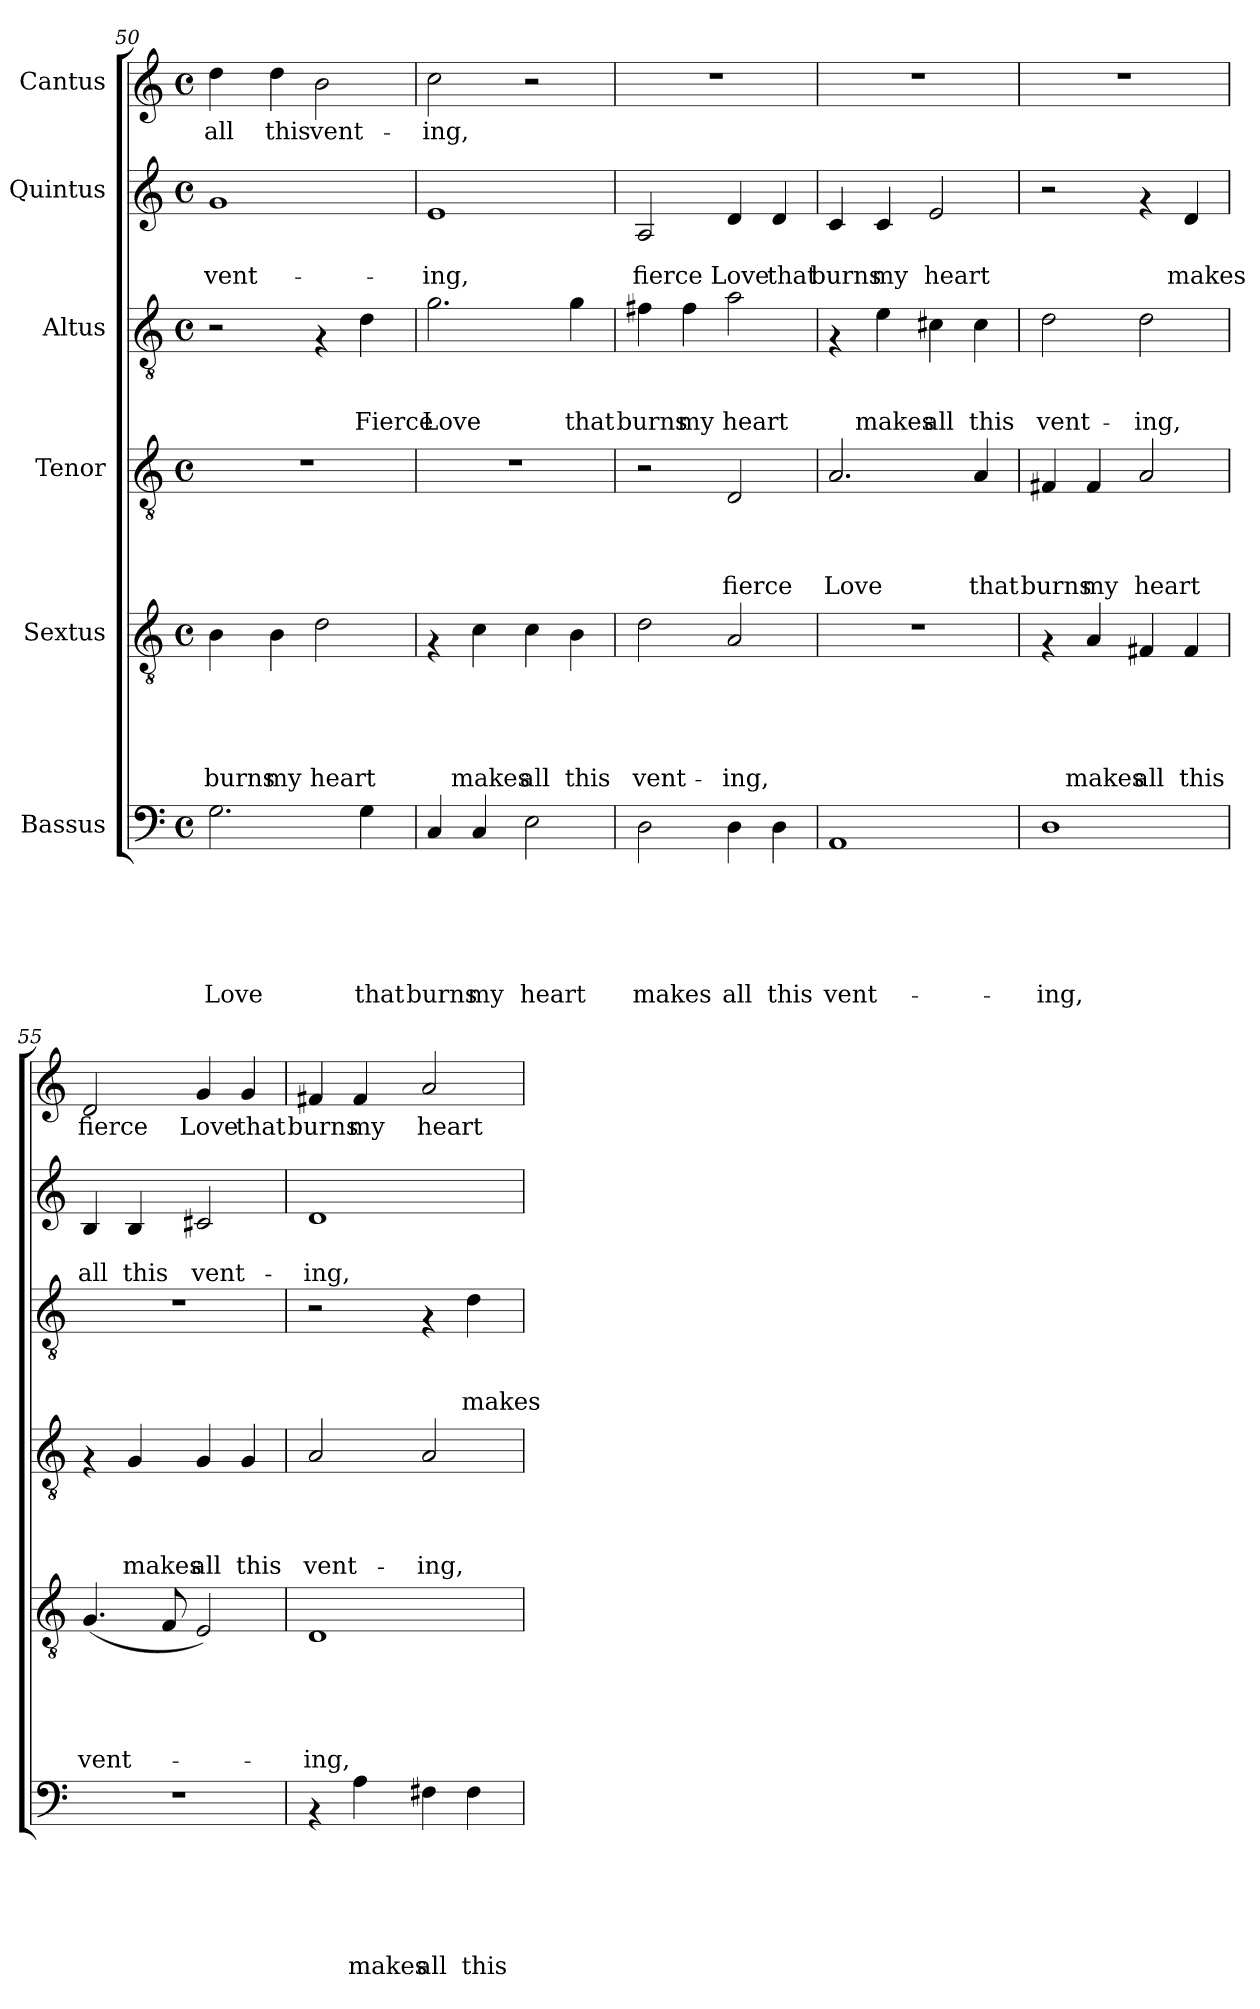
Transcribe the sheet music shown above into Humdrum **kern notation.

**kern	**text	**text	**text	**text	**text	**text	**kern	**text	**text	**text	**text	**text	**kern	**text	**text	**text	**text	**kern	**text	**text	**text	**kern	**text	**text	**kern	**text
*part6	*part6	*part6	*part6	*part6	*part6	*part6	*part5	*part5	*part5	*part5	*part5	*part5	*part4	*part4	*part4	*part4	*part4	*part3	*part3	*part3	*part3	*part2	*part2	*part2	*part1	*part1
*staff6	*staff6	*staff6	*staff6	*staff6	*staff6	*staff6	*staff5	*staff5	*staff5	*staff5	*staff5	*staff5	*staff4	*staff4	*staff4	*staff4	*staff4	*staff3	*staff3	*staff3	*staff3	*staff2	*staff2	*staff2	*staff1	*staff1
*I"Bassus	*	*	*	*	*	*	*I"Sextus	*	*	*	*	*	*I"Tenor	*	*	*	*	*I"Altus	*	*	*	*I"Quintus	*	*	*I"Cantus	*
*clefF4	*	*	*	*	*	*	*clefGv2	*	*	*	*	*	*clefGv2	*	*	*	*	*clefGv2	*	*	*	*clefG2	*	*	*clefG2	*
*k[]	*	*	*	*	*	*	*k[]	*	*	*	*	*	*k[]	*	*	*	*	*k[]	*	*	*	*k[]	*	*	*k[]	*
*C:	*	*	*	*	*	*	*C:	*	*	*	*	*	*C:	*	*	*	*	*C:	*	*	*	*C:	*	*	*C:	*
*M4/4	*	*	*	*	*	*	*M4/4	*	*	*	*	*	*M4/4	*	*	*	*	*M4/4	*	*	*	*M4/4	*	*	*M4/4	*
*met(c)	*	*	*	*	*	*	*met(c)	*	*	*	*	*	*met(c)	*	*	*	*	*met(c)	*	*	*	*met(c)	*	*	*met(c)	*
=50	=50	=50	=50	=50	=50	=50	=50	=50	=50	=50	=50	=50	=50	=50	=50	=50	=50	=50	=50	=50	=50	=50	=50	=50	=50	=50
!	!	!	!	!	!	!LO:LY:b	!	!	!	!	!	!LO:LY:b	!	!	!	!	!	!	!	!	!	!	!	!LO:LY:b	!	!LO:LY:b
2.G\	.	.	.	.	.	Love	4B\	.	.	.	.	burns	1r	.	.	.	.	2r	.	.	.	1g	.	vent-	4dd\	all
!	!	!	!	!	!	!	!	!	!	!	!	!LO:LY:b	!	!	!	!	!	!	!	!	!	!	!	!	!	!LO:LY:b
.	.	.	.	.	.	.	4B\	.	.	.	.	my	.	.	.	.	.	.	.	.	.	.	.	.	4dd\	this
!	!	!	!	!	!	!	!	!	!	!	!	!LO:LY:b	!	!	!	!	!	!	!	!	!	!	!	!	!	!LO:LY:b
.	.	.	.	.	.	.	2d\	.	.	.	.	heart	.	.	.	.	.	4rF	.	.	.	.	.	.	2b\	vent-
!	!	!	!	!	!	!LO:LY:b	!	!	!	!	!	!	!	!	!	!	!	!	!	!	!LO:LY:b	!	!	!	!	!
4G\	.	.	.	.	.	that	.	.	.	.	.	.	.	.	.	.	.	4d\	.	.	Fierce	.	.	.	.	.
=51	=51	=51	=51	=51	=51	=51	=51	=51	=51	=51	=51	=51	=51	=51	=51	=51	=51	=51	=51	=51	=51	=51	=51	=51	=51	=51
!	!	!	!	!	!	!LO:LY:b	!	!	!	!	!	!	!	!	!	!	!	!	!	!	!LO:LY:b	!	!	!LO:LY:b	!	!LO:LY:b
4C/	.	.	.	.	.	burns	4rF	.	.	.	.	.	1r	.	.	.	.	2.g\	.	.	Love	1e	.	-ing,	2cc\	-ing,
!	!	!	!	!	!	!LO:LY:b	!	!	!	!	!	!LO:LY:b	!	!	!	!	!	!	!	!	!	!	!	!	!	!
4C/	.	.	.	.	.	my	4c\	.	.	.	.	makes	.	.	.	.	.	.	.	.	.	.	.	.	.	.
!	!	!	!	!	!	!LO:LY:b	!	!	!	!	!	!LO:LY:b	!	!	!	!	!	!	!	!	!	!	!	!	!	!
2E\	.	.	.	.	.	heart	4c\	.	.	.	.	all	.	.	.	.	.	.	.	.	.	.	.	.	2r	.
!	!	!	!	!	!	!	!	!	!	!	!	!LO:LY:b	!	!	!	!	!	!	!	!	!LO:LY:b	!	!	!	!	!
.	.	.	.	.	.	.	4B\	.	.	.	.	this	.	.	.	.	.	4g\	.	.	that	.	.	.	.	.
!!LO:PB:g=z
=52	=52	=52	=52	=52	=52	=52	=52	=52	=52	=52	=52	=52	=52	=52	=52	=52	=52	=52	=52	=52	=52	=52	=52	=52	=52	=52
!	!	!	!	!	!	!LO:LY:b	!	!	!	!	!	!LO:LY:b	!	!	!	!	!	!	!	!	!LO:LY:b	!	!	!LO:LY:b	!	!
2D\	.	.	.	.	.	makes	2d\	.	.	.	.	vent-	2r	.	.	.	.	4f#X\	.	.	burns	2A/	.	fierce	1r	.
!	!	!	!	!	!	!	!	!	!	!	!	!	!	!	!	!	!	!	!	!	!LO:LY:b	!	!	!	!	!
.	.	.	.	.	.	.	.	.	.	.	.	.	.	.	.	.	.	4f#\	.	.	my	.	.	.	.	.
!	!	!	!	!	!	!LO:LY:b	!	!	!	!	!	!LO:LY:b	!	!	!	!	!LO:LY:b	!	!	!	!LO:LY:b	!	!	!LO:LY:b	!	!
4D\	.	.	.	.	.	all	2A/	.	.	.	.	-ing,	2D/	.	.	.	fierce	2a\	.	.	heart	4d/	.	Love	.	.
!	!	!	!	!	!	!LO:LY:b	!	!	!	!	!	!	!	!	!	!	!	!	!	!	!	!	!	!LO:LY:b	!	!
4D\	.	.	.	.	.	this	.	.	.	.	.	.	.	.	.	.	.	.	.	.	.	4d/	.	that	.	.
=53	=53	=53	=53	=53	=53	=53	=53	=53	=53	=53	=53	=53	=53	=53	=53	=53	=53	=53	=53	=53	=53	=53	=53	=53	=53	=53
!	!	!	!	!	!	!LO:LY:b	!	!	!	!	!	!	!	!	!	!	!LO:LY:b	!	!	!	!	!	!	!LO:LY:b	!	!
1AA	.	.	.	.	.	vent-	1r	.	.	.	.	.	2.A/	.	.	.	Love	4rF	.	.	.	4c/	.	burns	1r	.
!	!	!	!	!	!	!	!	!	!	!	!	!	!	!	!	!	!	!	!	!	!LO:LY:b	!	!	!LO:LY:b	!	!
.	.	.	.	.	.	.	.	.	.	.	.	.	.	.	.	.	.	4e\	.	.	makes	4c/	.	my	.	.
!	!	!	!	!	!	!	!	!	!	!	!	!	!	!	!	!	!	!	!	!	!LO:LY:b	!	!	!LO:LY:b	!	!
.	.	.	.	.	.	.	.	.	.	.	.	.	.	.	.	.	.	4c#X\	.	.	all	2e/	.	heart	.	.
!	!	!	!	!	!	!	!	!	!	!	!	!	!	!	!	!	!LO:LY:b	!	!	!	!LO:LY:b	!	!	!	!	!
.	.	.	.	.	.	.	.	.	.	.	.	.	4A/	.	.	.	that	4c#\	.	.	this	.	.	.	.	.
=54	=54	=54	=54	=54	=54	=54	=54	=54	=54	=54	=54	=54	=54	=54	=54	=54	=54	=54	=54	=54	=54	=54	=54	=54	=54	=54
!	!	!	!	!	!	!LO:LY:b	!	!	!	!	!	!	!	!	!	!	!LO:LY:b	!	!	!	!LO:LY:b	!	!	!	!	!
1D	.	.	.	.	.	-ing,	4rF	.	.	.	.	.	4F#X/	.	.	.	burns	2d\	.	.	vent-	2r	.	.	1r	.
!	!	!	!	!	!	!	!	!	!	!	!	!LO:LY:b	!	!	!	!	!LO:LY:b	!	!	!	!	!	!	!	!	!
.	.	.	.	.	.	.	4A/	.	.	.	.	makes	4F#/	.	.	.	my	.	.	.	.	.	.	.	.	.
!	!	!	!	!	!	!	!	!	!	!	!	!LO:LY:b	!	!	!	!	!LO:LY:b	!	!	!	!LO:LY:b	!	!	!	!	!
.	.	.	.	.	.	.	4F#X/	.	.	.	.	all	2A/	.	.	.	heart	2d\	.	.	-ing,	4rf	.	.	.	.
!	!	!	!	!	!	!	!	!	!	!	!	!LO:LY:b	!	!	!	!	!	!	!	!	!	!	!	!LO:LY:b	!	!
.	.	.	.	.	.	.	4F#/	.	.	.	.	this	.	.	.	.	.	.	.	.	.	4d/	.	makes	.	.
=55	=55	=55	=55	=55	=55	=55	=55	=55	=55	=55	=55	=55	=55	=55	=55	=55	=55	=55	=55	=55	=55	=55	=55	=55	=55	=55
!	!	!	!	!	!	!	!	!	!	!	!	!LO:LY:b	!	!	!	!	!	!	!	!	!	!	!	!LO:LY:b	!	!LO:LY:b
1r	.	.	.	.	.	.	(<4.G/	.	.	.	.	vent-	4rF	.	.	.	.	1r	.	.	.	4B/	.	all	2d/	fierce
!	!	!	!	!	!	!	!	!	!	!	!	!	!	!	!	!	!LO:LY:b	!	!	!	!	!	!	!LO:LY:b	!	!
.	.	.	.	.	.	.	.	.	.	.	.	.	4G/	.	.	.	makes	.	.	.	.	4B/	.	this	.	.
.	.	.	.	.	.	.	8F/	.	.	.	.	.	.	.	.	.	.	.	.	.	.	.	.	.	.	.
!	!	!	!	!	!	!	!	!	!	!	!	!	!	!	!	!	!LO:LY:b	!	!	!	!	!	!	!LO:LY:b	!	!LO:LY:b
.	.	.	.	.	.	.	2E/)	.	.	.	.	.	4G/	.	.	.	all	.	.	.	.	2c#X/	.	vent-	4g/	Love
!	!	!	!	!	!	!	!	!	!	!	!	!	!	!	!	!	!LO:LY:b	!	!	!	!	!	!	!	!	!LO:LY:b
.	.	.	.	.	.	.	.	.	.	.	.	.	4G/	.	.	.	this	.	.	.	.	.	.	.	4g/	that
!!LO:PB:g=z
=56	=56	=56	=56	=56	=56	=56	=56	=56	=56	=56	=56	=56	=56	=56	=56	=56	=56	=56	=56	=56	=56	=56	=56	=56	=56	=56
!	!	!	!	!	!	!	!	!	!	!	!	!LO:LY:b	!	!	!	!	!LO:LY:b	!	!	!	!	!	!	!LO:LY:b	!	!LO:LY:b
4rAA	.	.	.	.	.	.	1D	.	.	.	.	-ing,	2A/	.	.	.	vent-	2r	.	.	.	1d	.	-ing,	4f#X/	burns
!	!	!	!	!	!	!LO:LY:b	!	!	!	!	!	!	!	!	!	!	!	!	!	!	!	!	!	!	!	!LO:LY:b
4A\	.	.	.	.	.	makes	.	.	.	.	.	.	.	.	.	.	.	.	.	.	.	.	.	.	4f#/	my
!	!	!	!	!	!	!LO:LY:b	!	!	!	!	!	!	!	!	!	!	!LO:LY:b	!	!	!	!	!	!	!	!	!LO:LY:b
4F#X\	.	.	.	.	.	all	.	.	.	.	.	.	2A/	.	.	.	-ing,	4rF	.	.	.	.	.	.	2a/	heart
!	!	!	!	!	!	!LO:LY:b	!	!	!	!	!	!	!	!	!	!	!	!	!	!	!LO:LY:b	!	!	!	!	!
4F#\	.	.	.	.	.	this	.	.	.	.	.	.	.	.	.	.	.	4d\	.	.	makes	.	.	.	.	.
=	=	=	=	=	=	=	=	=	=	=	=	=	=	=	=	=	=	=	=	=	=	=	=	=	=	=
*-	*-	*-	*-	*-	*-	*-	*-	*-	*-	*-	*-	*-	*-	*-	*-	*-	*-	*-	*-	*-	*-	*-	*-	*-	*-	*-
